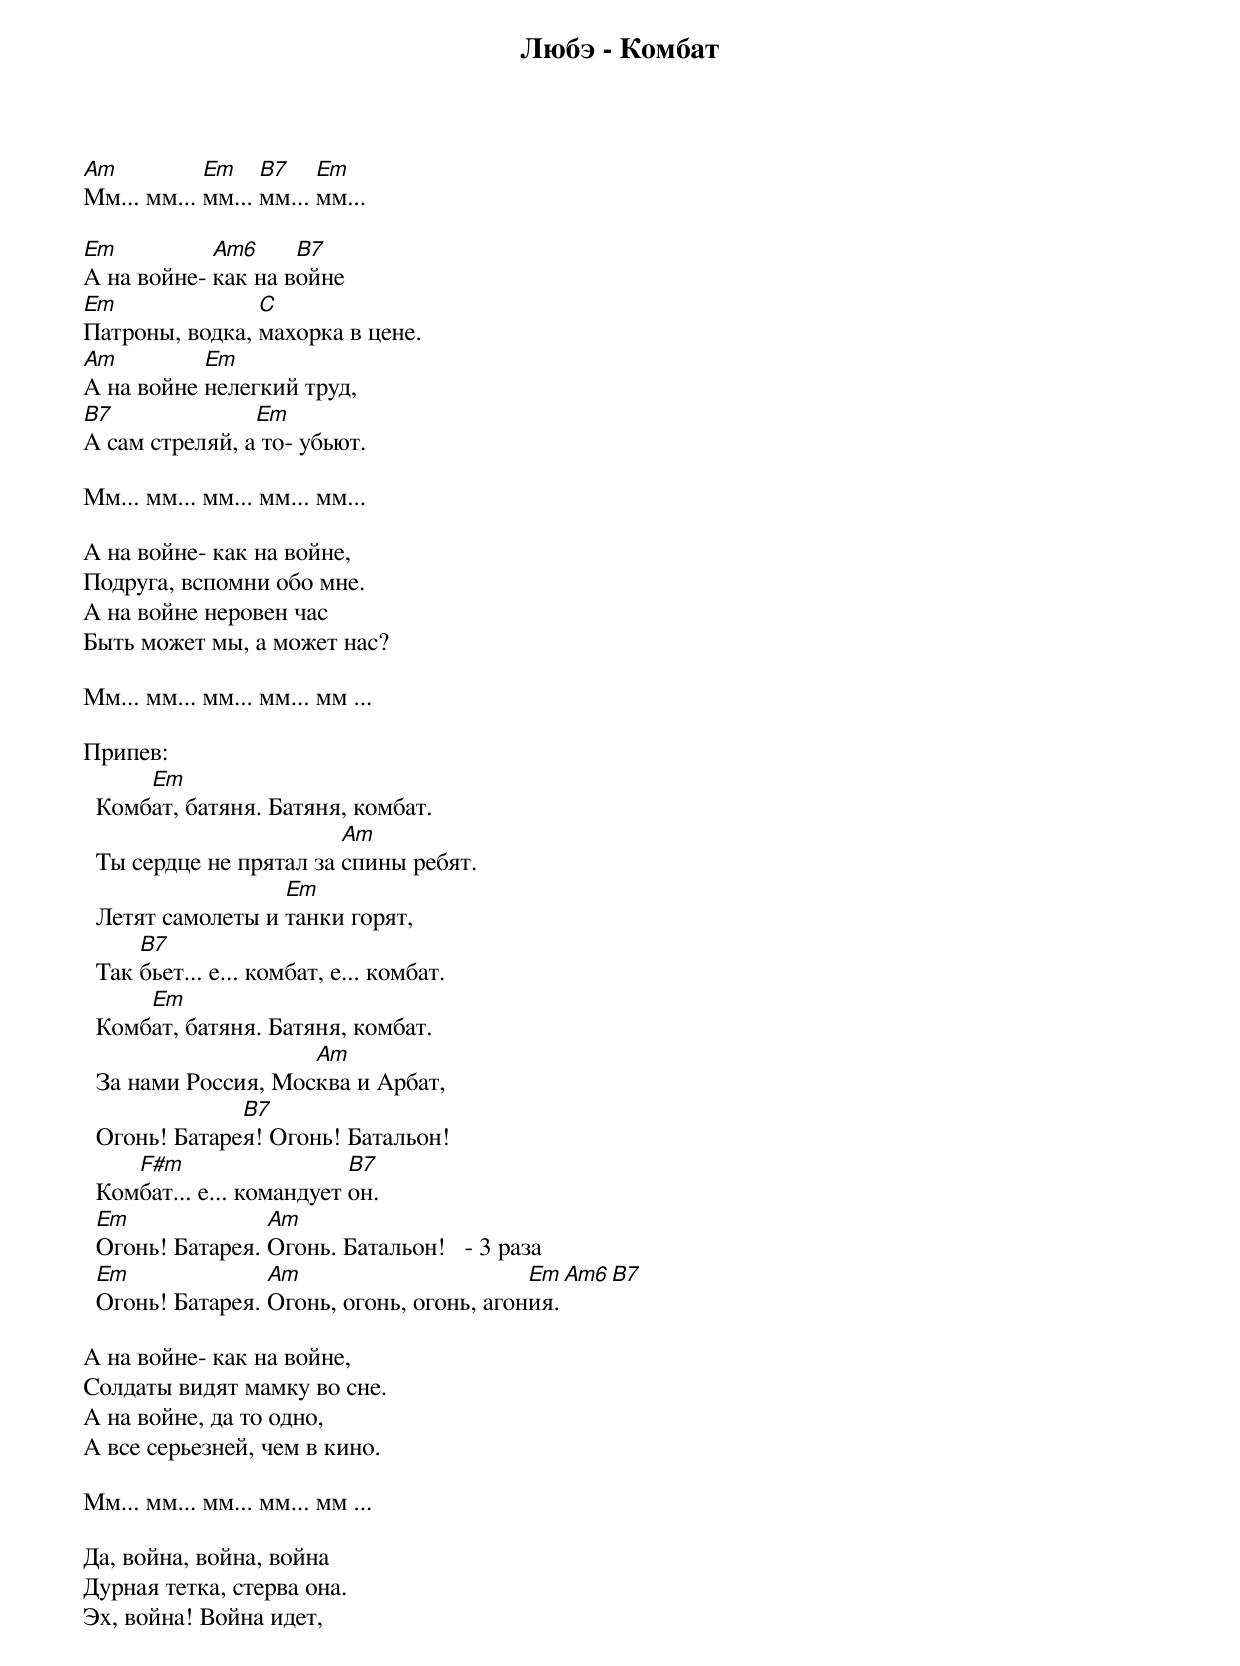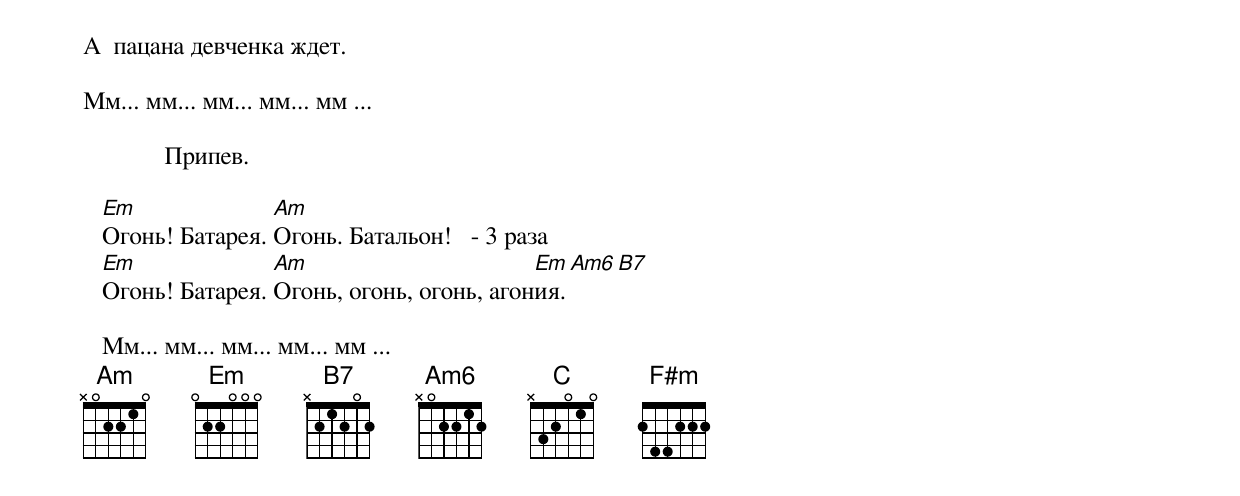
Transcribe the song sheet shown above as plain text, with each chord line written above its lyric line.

Любэ - Комбат

Am          Em    B7    Em
Мм... мм... мм... мм... мм...

Em          Am6     B7
А на войне- как на войне
Em              C
Патроны, водка, махорка в цене.
Am         Em
А на войне нелегкий труд,
B7              Em
А сам стреляй, а то- убьют.

Мм... мм... мм... мм... мм...

А на войне- как на войне,
Подруга, вспомни обо мне.
А на войне неровен час
Быть может мы, а может нас?

Мм... мм... мм... мм... мм ...

Припев:
      Em
  Комбат, батяня. Батяня, комбат.
                         Am
  Ты сердце не прятал за спины ребят.
                   Em
  Летят самолеты и танки горят,
      B7
  Так бьет... е... комбат, е... комбат.
      Em
  Комбат, батяня. Батяня, комбат.
                     Am
  За нами Россия, Москва и Арбат,
               B7
  Огонь! Батарея! Огонь! Батальон!
     F#m                   B7
  Комбат... е... командует он.
  Em              Am
  Огонь! Батарея. Огонь. Батальон!   - 3 раза
  Em              Am                       Em Am6 B7
  Огонь! Батарея. Огонь, огонь, огонь, агония.

А на войне- как на войне,
Солдаты видят мамку во сне.
А на войне, да то одно,
А все серьезней, чем в кино.

Мм... мм... мм... мм... мм ...

Да, война, война, война
Дурная тетка, стерва она.
Эх, война! Война идет,
А  пацана девченка ждет.

Мм... мм... мм... мм... мм ...

             Припев.

   Em              Am
   Огонь! Батарея. Огонь. Батальон!   - 3 раза
   Em              Am                       Em Am6 B7
   Огонь! Батарея. Огонь, огонь, огонь, агония.

   Мм... мм... мм... мм... мм ...
